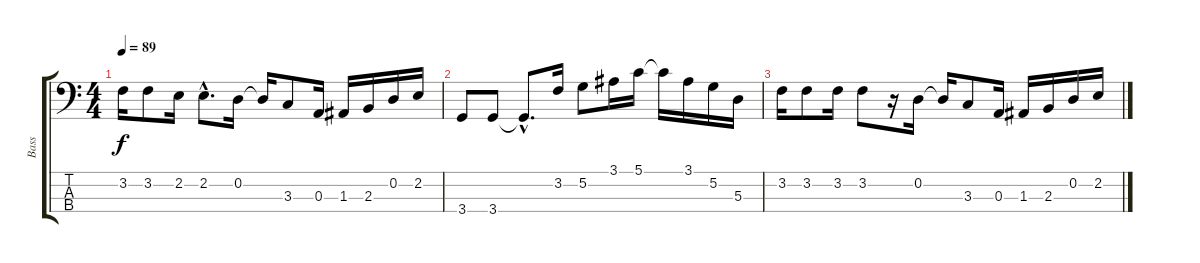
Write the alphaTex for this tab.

\track ("Bass" "Bass") {instrument electricbassfinger}
\staff {score tabs}
\tuning (G2 D2 A1 E1) {hide}
\ts (4 4)
\tempo 89
\clef f4
\ks c
3.2.16{dy f} 3.2.8 2.2.16 2.2{hac}.8{d} 0.2.16 0.2{t}.16 3.3.8 0.3.16 1.3.16 2.3.16 0.2.16 2.2.16 |
3.4.8 3.4.8 3.4{hac t}.8{d} 3.2.16 5.2.8 3.1.16 5.1.16 5.1{t}.16 3.1.16 5.2.16 5.3.16 |
3.2.16 3.2.8 3.2.16 3.2.8 r.16 0.2.16 0.2{t}.16 3.3.8 0.3.16 1.3.16 2.3.16 0.2.16 2.2.16
